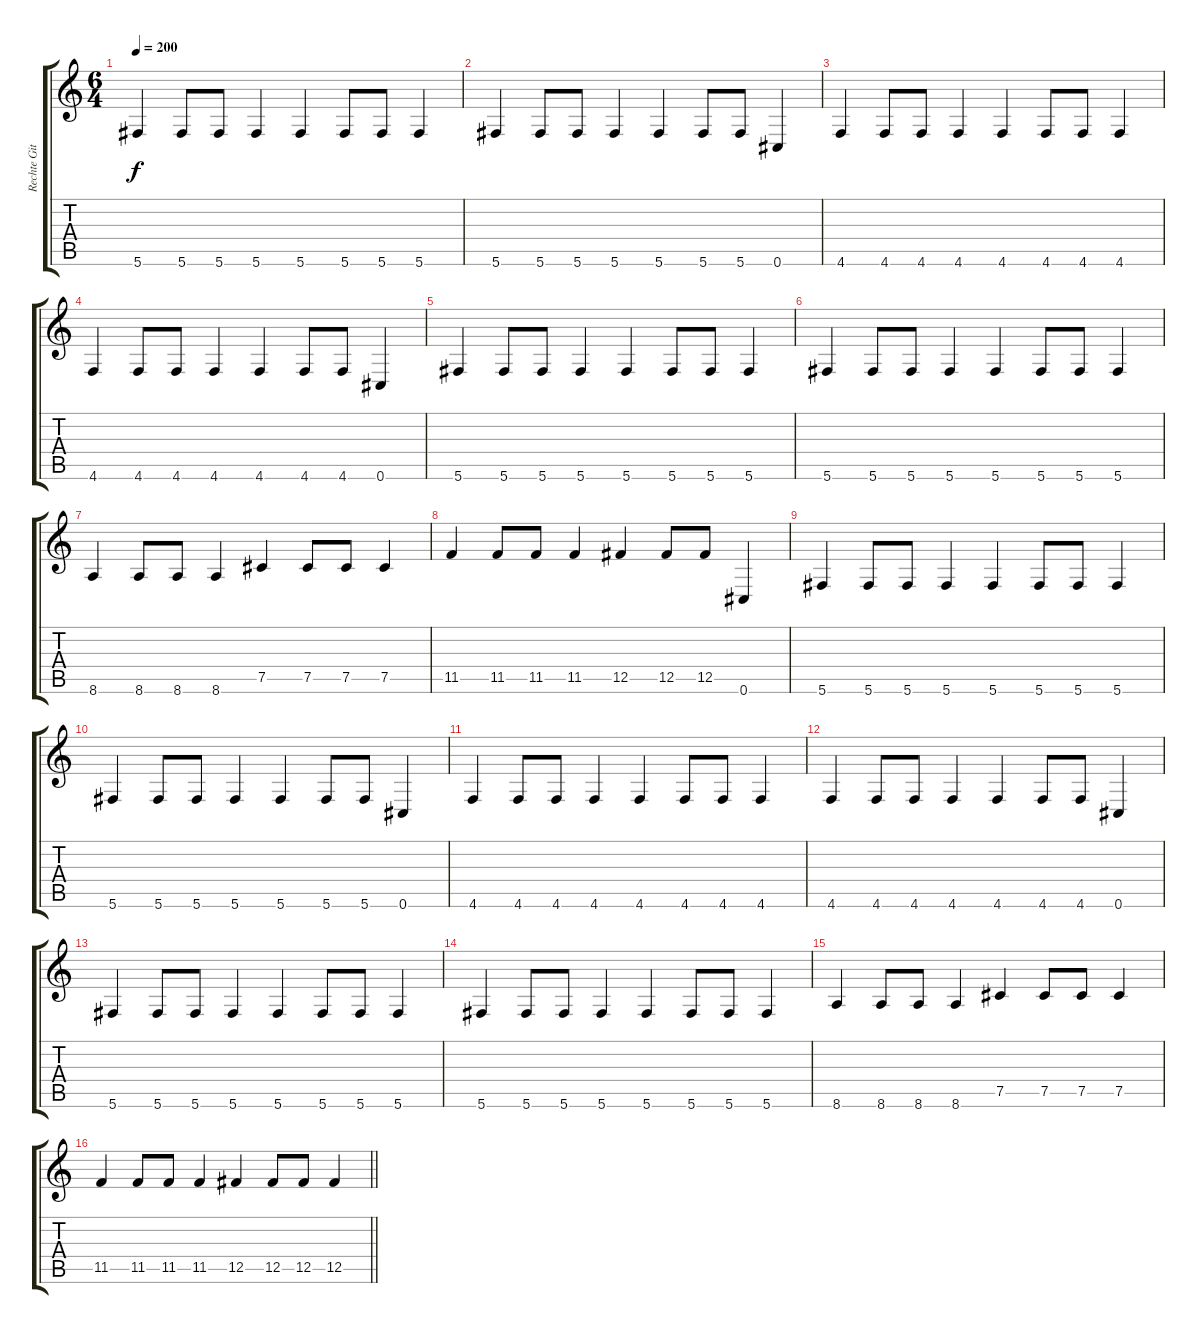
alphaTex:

\track ("Rechte Gitarre" "Rechte Git") {instrument distortionguitar}
\staff {score tabs}
\tuning (Db4 Ab3 E3 B2 Gb2 Db2) {hide}
\ts (6 4)
\tempo 200
\clef g2
\ks c
5.6.4{dy f} 5.6.8 5.6.8 5.6.4 5.6.4 5.6.8 5.6.8 5.6.4 |
5.6.4 5.6.8 5.6.8 5.6.4 5.6.4 5.6.8 5.6.8 0.6.4 |
4.6.4 4.6.8 4.6.8 4.6.4 4.6.4 4.6.8 4.6.8 4.6.4 |
4.6.4 4.6.8 4.6.8 4.6.4 4.6.4 4.6.8 4.6.8 0.6.4 |
5.6.4 5.6.8 5.6.8 5.6.4 5.6.4 5.6.8 5.6.8 5.6.4 |
5.6.4 5.6.8 5.6.8 5.6.4 5.6.4 5.6.8 5.6.8 5.6.4 |
8.6.4 8.6.8 8.6.8 8.6.4 7.5.4 7.5.8 7.5.8 7.5.4 |
11.5.4 11.5.8 11.5.8 11.5.4 12.5.4 12.5.8 12.5.8 0.6.4 |
5.6.4 5.6.8 5.6.8 5.6.4 5.6.4 5.6.8 5.6.8 5.6.4 |
5.6.4 5.6.8 5.6.8 5.6.4 5.6.4 5.6.8 5.6.8 0.6.4 |
4.6.4 4.6.8 4.6.8 4.6.4 4.6.4 4.6.8 4.6.8 4.6.4 |
4.6.4 4.6.8 4.6.8 4.6.4 4.6.4 4.6.8 4.6.8 0.6.4 |
5.6.4 5.6.8 5.6.8 5.6.4 5.6.4 5.6.8 5.6.8 5.6.4 |
5.6.4 5.6.8 5.6.8 5.6.4 5.6.4 5.6.8 5.6.8 5.6.4 |
8.6.4 8.6.8 8.6.8 8.6.4 7.5.4 7.5.8 7.5.8 7.5.4 |
\barLineRight lightlight
11.5.4 11.5.8 11.5.8 11.5.4 12.5.4 12.5.8 12.5.8 12.5.4
